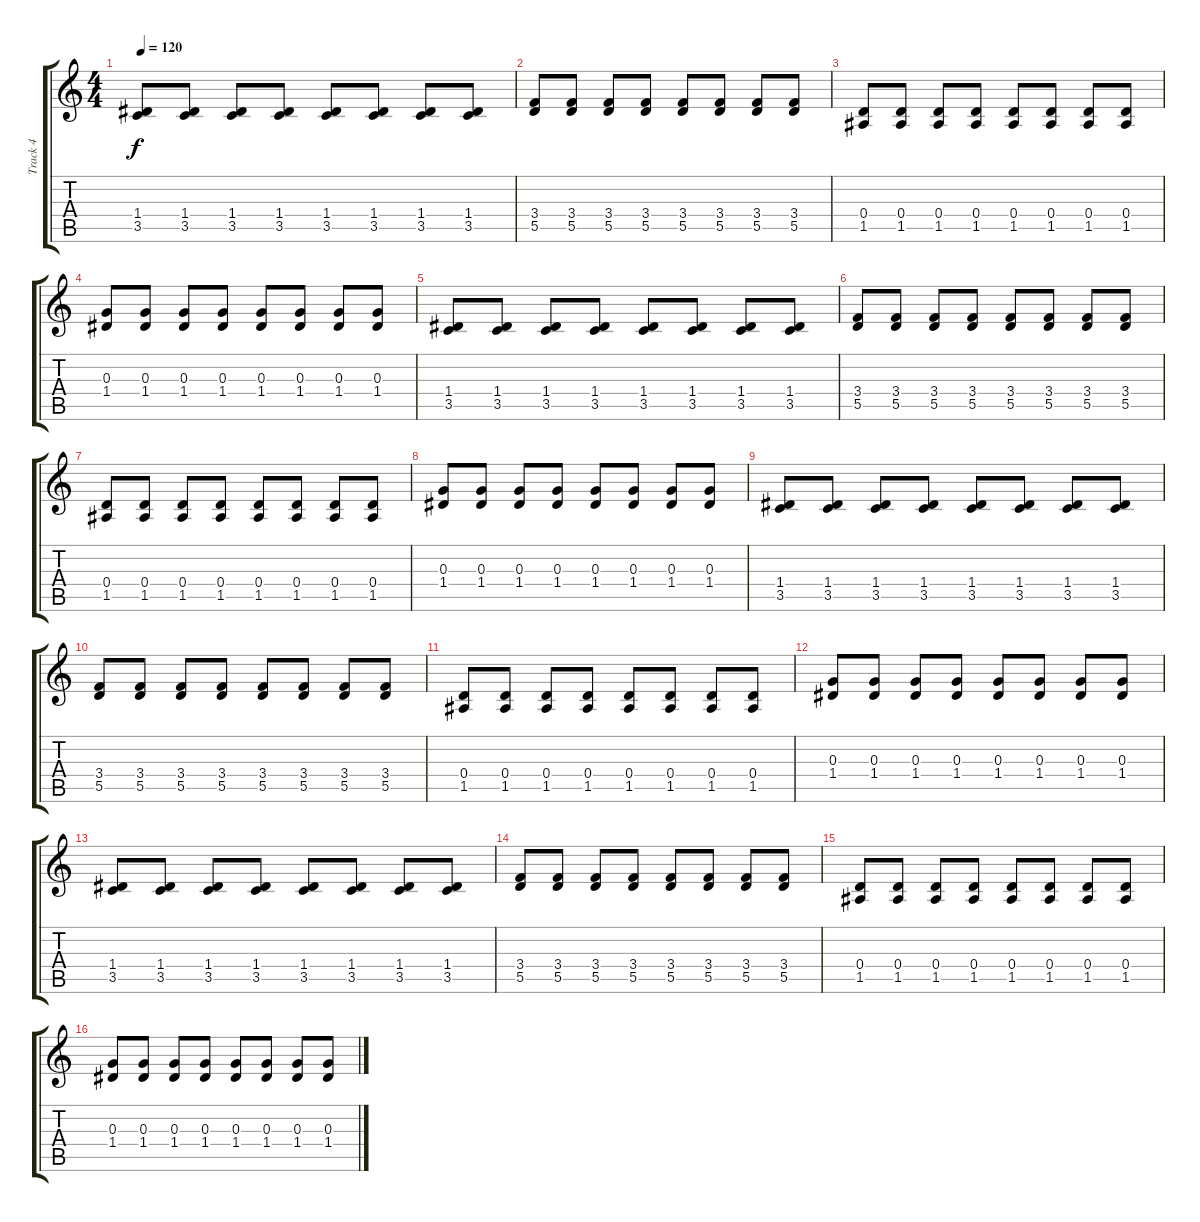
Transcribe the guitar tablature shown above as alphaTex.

\track ("Track 4" "Track 4") {instrument electricguitarmuted}
\staff {score tabs}
\tuning (E4 B3 G3 D3 A2 E2) {hide}
\ts (4 4)
\tempo 120
\clef g2
\ks c
(1.4 3.5).8{dy f volume 12 instrument electricguitarmuted} (1.4 3.5).8 (1.4 3.5).8 (1.4 3.5).8 (1.4 3.5).8 (1.4 3.5).8 (1.4 3.5).8 (1.4 3.5).8 |
(3.4 5.5).8 (3.4 5.5).8 (3.4 5.5).8 (3.4 5.5).8 (3.4 5.5).8 (3.4 5.5).8 (3.4 5.5).8 (3.4 5.5).8 |
(0.4 1.5).8 (0.4 1.5).8 (0.4 1.5).8 (0.4 1.5).8 (0.4 1.5).8 (0.4 1.5).8 (0.4 1.5).8 (0.4 1.5).8 |
(0.3 1.4).8 (0.3 1.4).8 (0.3 1.4).8 (0.3 1.4).8 (0.3 1.4).8 (0.3 1.4).8 (0.3 1.4).8 (0.3 1.4).8 |
(1.4 3.5).8 (1.4 3.5).8{volume 16 instrument electricguitarmuted} (1.4 3.5).8 (1.4 3.5).8 (1.4 3.5).8 (1.4 3.5).8 (1.4 3.5).8 (1.4 3.5).8 |
(3.4 5.5).8 (3.4 5.5).8 (3.4 5.5).8 (3.4 5.5).8 (3.4 5.5).8 (3.4 5.5).8 (3.4 5.5).8 (3.4 5.5).8 |
(0.4 1.5).8 (0.4 1.5).8 (0.4 1.5).8 (0.4 1.5).8 (0.4 1.5).8 (0.4 1.5).8 (0.4 1.5).8 (0.4 1.5).8 |
(0.3 1.4).8 (0.3 1.4).8 (0.3 1.4).8 (0.3 1.4).8 (0.3 1.4).8 (0.3 1.4).8 (0.3 1.4).8 (0.3 1.4).8{volume 8 instrument electricguitarmuted} |
(1.4 3.5).8{volume 12 instrument electricguitarmuted} (1.4 3.5).8 (1.4 3.5).8 (1.4 3.5).8 (1.4 3.5).8 (1.4 3.5).8 (1.4 3.5).8 (1.4 3.5).8 |
(3.4 5.5).8 (3.4 5.5).8 (3.4 5.5).8 (3.4 5.5).8 (3.4 5.5).8 (3.4 5.5).8 (3.4 5.5).8 (3.4 5.5).8 |
(0.4 1.5).8 (0.4 1.5).8 (0.4 1.5).8 (0.4 1.5).8 (0.4 1.5).8 (0.4 1.5).8 (0.4 1.5).8 (0.4 1.5).8 |
(0.3 1.4).8 (0.3 1.4).8 (0.3 1.4).8 (0.3 1.4).8 (0.3 1.4).8 (0.3 1.4).8 (0.3 1.4).8 (0.3 1.4).8 |
(1.4 3.5).8 (1.4 3.5).8{volume 16 instrument electricguitarmuted} (1.4 3.5).8 (1.4 3.5).8 (1.4 3.5).8 (1.4 3.5).8 (1.4 3.5).8 (1.4 3.5).8 |
(3.4 5.5).8 (3.4 5.5).8 (3.4 5.5).8 (3.4 5.5).8 (3.4 5.5).8 (3.4 5.5).8 (3.4 5.5).8 (3.4 5.5).8 |
(0.4 1.5).8 (0.4 1.5).8 (0.4 1.5).8 (0.4 1.5).8 (0.4 1.5).8 (0.4 1.5).8 (0.4 1.5).8 (0.4 1.5).8 |
(0.3 1.4).8 (0.3 1.4).8 (0.3 1.4).8 (0.3 1.4).8 (0.3 1.4).8 (0.3 1.4).8 (0.3 1.4).8 (0.3 1.4).8
